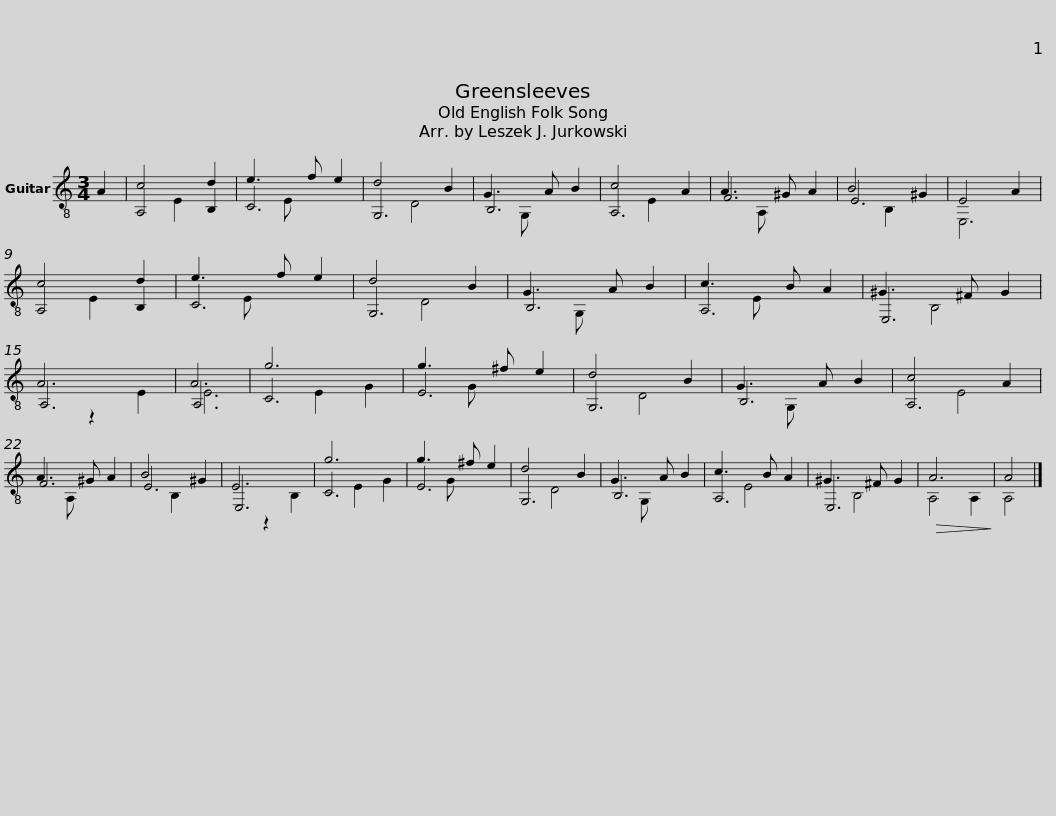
X:1
%%score ( 1 2 3 )
L:1/8
M:3/4
I:linebreak $
K:C
V:1 treble-8
V:2 treble-8
V:3 treble-8
V:1
 A2 | c4 d2 | e3 f e2 | d4 B2 | G3 A B2 | %5
 c4 A2 | A3 ^G A2 | B4 ^G2 |$ E4 A2 | c4 d2 | %10
 e3 f e2 | d4 B2 | G3 A B2 | c3 B A2 | ^G3 ^F G2 | %15
 A6 |$ A6 | g6 | g3 ^f e2 | d4 B2 | %20
 G3 A B2 | c4 A2 | A3 ^G A2 | B4 ^G2 | E6 |$ %25
 g6 | g3 ^f e2 | d4 B2 | G3 A B2 | c3 B A2 | %30
 ^G3 ^F G2 |!>(! A6!>)! | A4 |] %33
V:2
 x2 | A,4 B,2 | C6 | G,6 | B,6 | %5
 A,6 | F6 | E6 |$ E,6 | A,4 B,2 | %10
 C6 | G,6 | B,6 | A,6 | E,6 | %15
 A,6 |$ A,6 | C6 | E6 | G,6 | %20
 B,6 | A,6 | F6 | E6 | E,6 |$ %25
 C6 | E6 | G,6 | B,6 | A,6 | %30
 E,6 | A,4 A,2 | A,4 |] %33
V:3
 x2 | x2 E2 x2 | x2 E x x2 | x2 D4 | x2 G, x x2 | %5
 x2 E2 x2 | x2 A, x x2 | x2 B,2 x2 |$ x6 | x2 E2 x2 | %10
 x2 E x x2 | x2 D4 | x2 G, x x2 | x2 E x x2 | x2 B,4 | %15
 x2 z2 E2 |$ E6 | x2 E2 G2 | x2 G x x2 | x2 D4 | %20
 x2 G, x x2 | x2 E4 | x2 A, x x2 | x2 B,2 x2 | x2 z2 B,2 |$ %25
 x2 E2 G2 | x2 G x x2 | x2 D4 | x2 G, x x2 | x2 E4 | %30
 x2 B,4 | x6 | x4 |] %33
